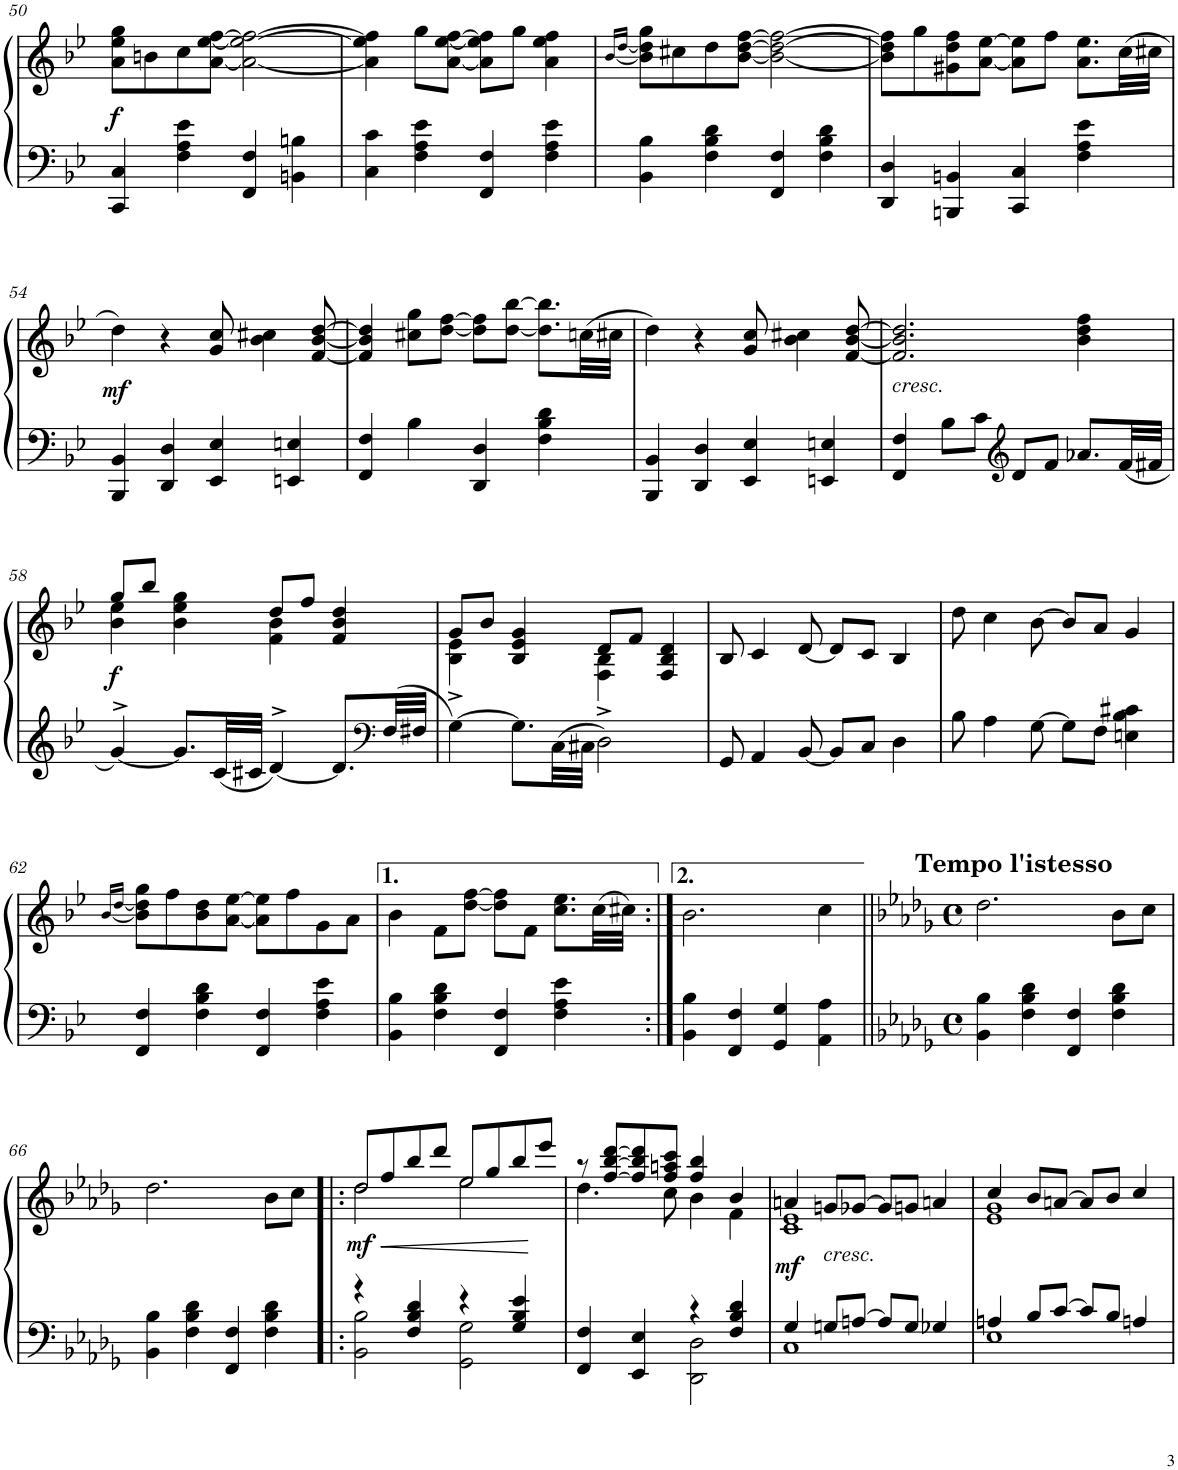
**kern	**kern	**dynam
*part1	*part1	*part1
*staff2	*staff1	*staff1/2
*I"Piano	*	*
*I'Pno.	*	*
!!LO:PB:g=z
*clefF4	*clefG2	*
*k[b-e-]	*k[b-e-]	*
*M4/4	*M4/4	*
*met(c)	*met(c)	*
=50	=50	=50
!	!	!LO:DY:b
4CC/ 4C/	8a\ 8ee-\ 8gg\L	f
.	8bn\	.
4F\ 4A\ 4e-\	8cc\	.
.	[8a\ [8ee-\ [8ff\J	.
4FF/ 4F/	2a\_ 2ee-\_ 2ff\_	.
4BBn\ 4Bn\	.	.
=51	=51	=51
4C\ 4c\	4a\] 4ee-\] 4ff\]	.
4F\ 4A\ 4e-\	8gg\L	.
.	[8a\ [8ee-\ [8ff\J	.
4FF/ 4F/	8a\] 8ee-\] 8ff\]L	.
.	8gg\J	.
4F\ 4A\ 4e-\	4a\ 4ee-\ 4ff\	.
=52	=52	=52
.	[<16qb-/LL	.
.	[<16qdd/JJ	.
4BB-\ 4B-\	8b-\] 8dd\] 8gg\L	.
.	8cc#X\	.
4F\ 4B-\ 4d\	8dd\	.
.	[8b-\ [8dd\ [8ff\J	.
4FF/ 4F/	2b-\_ 2dd\_ 2ff\_	.
4F\ 4B-\ 4d\	.	.
=53	=53	=53
4DD/ 4D/	8b-\] 8dd\] 8ff\]L	.
.	8gg\	.
4BBBn/ 4BBn/	8g#X\ 8dd\ 8ff\	.
.	[8a\ [8ee-\J	.
4CC/ 4C/	8a\] 8ee-\]L	.
.	8ff\J	.
4F\ 4A\ 4e-\	8.a\ 8.ee-\L	.
.	(32cc\LL	.
.	32cc#X\JJJ	.
!!LO:LB:g=z
=54	=54	=54
!	!	!LO:DY:b
4BBB-/ 4BB-/	4dd\)	mf
4DD/ 4D/	4r	.
4EE-/ 4E-/	8g/ 8cc/	.
.	4b-\ 4cc#X\	.
4EEn/ 4En/	.	.
.	[8f/ [8b-/ [8dd/	.
=55	=55	=55
4FF/ 4F/	4f/] 4b-/] 4dd/]	.
4B-\	8cc#X\ 8gg\L	.
.	[8dd\ [8ff\J	.
4DD/ 4D/	8dd\] 8ff\]L	.
.	[8dd\ [8bb-\J	.
4F\ 4B-\ 4d\	8.dd\] 8.bb-\]L	.
.	(32ccn\LL	.
.	32cc#X\JJJ	.
=56	=56	=56
4BBB-/ 4BB-/	4dd\)	.
4DD/ 4D/	4r	.
4EE-/ 4E-/	8g/ 8cc/	.
.	4b-\ 4cc#X\	.
4EEn/ 4En/	.	.
.	[8f/ [8b-/ [8dd/	.
=57	=57	=57
!	!LO:TX:b:i:t=cresc.	!
4FF/ 4F/	2.f/] 2.b-/] 2.dd/]	.
8B-\L	.	.
8c\J	.	.
*clefG2	*	*
8d/L	.	.
8f/J	.	.
8.a-X/L	4b-\ 4dd\ 4ff\	.
32f/LL	.	.
32f#X/JJJ	.	.
!!LO:LB:g=z
=58	=58	=58
*	*^	*
!	!	!	!LO:DY:b
[4g^>/	4b-\ 4ee-\	8gg/L	f
.	.	8bb-/J	.
8.g/L]	4b-\ 4ee-\ 4gg\	4ryy	.
32c/LL	.	.	.
32c#X/JJJ	.	.	.
[4d^>/	4f\ 4b-\	8dd/L	.
.	.	8ff/J	.
8.d/L]	4f/ 4b-/ 4dd/	4ryy	.
*clefF4	*	*	*
32F/LL	.	.	.
32F#X/JJJ	.	.	.
=59	=59	=59	=59
[4G^\	4B-\ 4e-\	8g/L	.
.	.	8b-/J	.
8.G\L]	4B-/ 4e-/ 4g/	4ryy	.
32C\LL	.	.	.
32C#X\JJJ	.	.	.
2D^>\	4F\ 4B-\	8d/L	.
.	.	8f/J	.
.	4F/ 4B-/ 4d/	4ryy	.
*	*v	*v	*
=60	=60	=60
8GG/	8B-/	.
4AA/	4c/	.
[8BB-/	[8d/	.
8BB-/L]	8d/L]	.
8C/J	8c/J	.
4D\	4B-/	.
=61	=61	=61
8B-\	8dd\	.
4A\	4cc\	.
[8G\	[8b-\	.
8G\L]	8b-/L]	.
8F\J	8a/J	.
4En\ 4B-\ 4c#X\	4g/	.
!!LO:LB:g=z
=62	=62	=62
.	[<16qb-/LL	.
.	[<16qdd/JJ	.
4FF/ 4F/	8b-\] 8dd\] 8gg\L	.
.	8ff\	.
4F\ 4B-\ 4d\	8b-\ 8dd\	.
.	[8a\ [8ee-\J	.
4FF/ 4F/	8a\] 8ee-\]L	.
.	8ff\	.
4F\ 4A\ 4e-\	8g\	.
.	8a\J	.
=63	=63	=63
4BB-\ 4B-\	4b-\	.
4F\ 4B-\ 4d\	8f\L	.
.	[8dd\ [8ff\J	.
4FF/ 4F/	8dd\] 8ff\]L	.
.	8f\J	.
4F\ 4A\ 4e-\	8.cc\ 8.ee-\L	.
.	(32cc\LL	.
.	32cc#X\JJJ)	.
=64:|!	=64:|!	=64:|!
4BB-\ 4B-\	2.b-\	.
4FF/ 4F/	.	.
4GG/ 4G/	.	.
4AA\ 4A\	4cc\	.
=65||	=65||	=65||
*k[b-e-a-d-g-]	*k[b-e-a-d-g-]	*
*M4/4	*M4/4	*
*met(c)	*met(c)	*
!	!LO:TX:a:B:t=Tempo l'istesso	!
4BB-\ 4B-\	2.dd-\	.
4F\ 4B-\ 4d-\	.	.
4FF/ 4F/	.	.
4F\ 4B-\ 4d-\	8b-\L	.
.	8cc\J	.
!!LO:LB:g=z
=66	=66	=66
4BB-\ 4B-\	2.dd-\	.
4F\ 4B-\ 4d-\	.	.
4FF/ 4F/	.	.
4F\ 4B-\ 4d-\	8b-\L	.
.	8cc\J	.
=67!|:	=67!|:	=67!|:
*^	*	*
!	!	!LO:N:head=open	!LO:DY:b
*	*	*^	*
4r	2BB-\ 2B-\	8dd-/L	2dd-\	mf
!	!	!	!	!LO:HP:b
.	.	8ff/	.	<
4F/ 4B-/ 4d-/	.	8bb-/	.	.
.	.	8ddd-/J	.	.
!	!	!LO:N:head=open	!	!
4r	2GG-\ 2G-\	8ee-/L	2ee-\	.
.	.	8gg-/	.	.
4G-/ 4B-/ 4e-/	.	8bb-/	.	.
.	.	8eee-/J	.	[
=68	=68	=68	=68	=68
4FF/ 4F/	2ryy	8r	4.dd-\	.
.	.	[8ff/ [8bb-/ [8ddd-/L	.	.
4EE-/ 4E-/	.	8ff/] 8bb-/] 8ddd-/]	.	.
.	.	8ff/ 8aan/ 8ccc/J	8cc\	.
4r	2DD-\ 2D-\	4ff/ 4bb-/	4b-\	.
4F/ 4B-/ 4d-/	.	4b-/	4f\	.
=69	=69	=69	=69	=69
!	!	!	!	!LO:DY:b
4G-/	1C	4an/	1c 1e-	mf
!	!	!LO:TX:b:i:t=cresc.	!	!
8Gn/L	.	8gn/L	.	.
[8An/J	.	[8g-X/J	.	.
8A/L]	.	8g-/L]	.	.
8G/J	.	8gn/J	.	.
4G-X/	.	4an/	.	.
=70	=70	=70	=70	=70
4An/	1E-	4cc/	1e- 1g-	.
8B-/L	.	8b-/L	.	.
[8c/J	.	[8an/J	.	.
8c/L]	.	8a/L]	.	.
8B-/J	.	8b-/J	.	.
4An/	.	4cc/	.	.
*v	*v	*	*	*
*	*v	*v	*
=	=	=
*-	*-	*-
